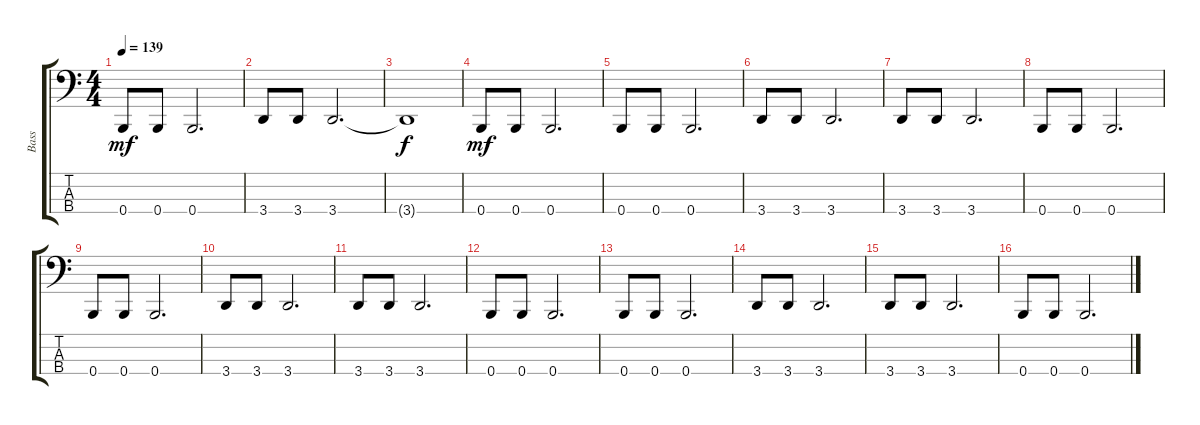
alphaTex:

\track ("Bass" "Bass") {instrument electricbassfinger}
\staff {score tabs}
\tuning (E2 B1 Gb1 B0) {hide}
\ts (4 4)
\tempo 139
\clef f4
\ks c
0.4.8{dy mf} 0.4.8 0.4.2{d} |
3.4.8 3.4.8 3.4.2{d} |
3.4{t}.1{dy f} |
0.4.8{dy mf} 0.4.8 0.4.2{d} |
0.4.8 0.4.8 0.4.2{d} |
3.4.8 3.4.8 3.4.2{d} |
3.4.8 3.4.8 3.4.2{d} |
0.4.8 0.4.8 0.4.2{d} |
0.4.8 0.4.8 0.4.2{d} |
3.4.8 3.4.8 3.4.2{d} |
3.4.8 3.4.8 3.4.2{d} |
0.4.8 0.4.8 0.4.2{d} |
0.4.8 0.4.8 0.4.2{d} |
3.4.8 3.4.8 3.4.2{d} |
3.4.8 3.4.8 3.4.2{d} |
0.4.8 0.4.8 0.4.2{d}
